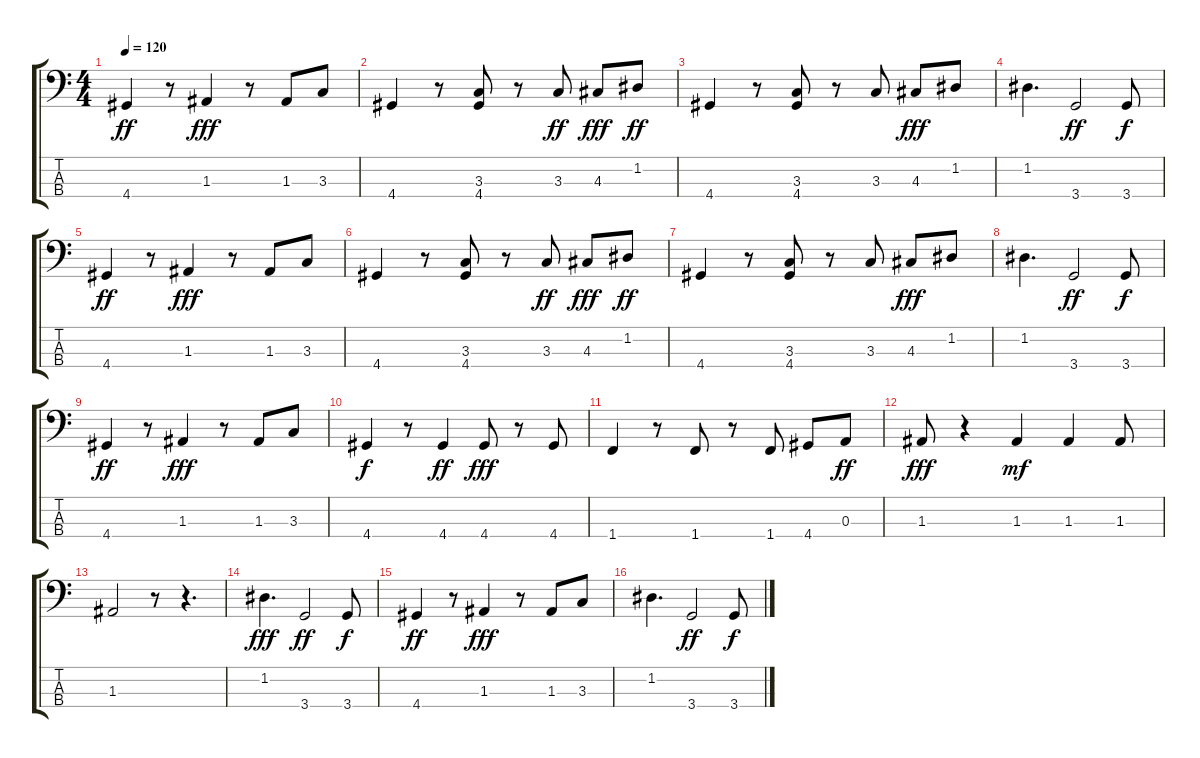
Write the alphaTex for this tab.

\track "" {instrument electricbassfinger}
\staff {score tabs}
\tuning (G2 D2 A1 E1) {hide}
\ts (4 4)
\tempo 120
\clef f4
\ks c
4.4.4{dy ff} r.8 1.3.4{dy fff} r.8 1.3.8 3.3.8 |
4.4.4 r.8 (3.3 4.4).8 r.8 3.3.8{dy ff} 4.3.8{dy fff} 1.2.8{dy ff} |
4.4.4 r.8 (3.3 4.4).8 r.8 3.3.8 4.3.8{dy fff} 1.2.8 |
1.2.4{d} 3.4.2{dy ff} 3.4.8{dy f} |
4.4.4{dy ff} r.8 1.3.4{dy fff} r.8 1.3.8 3.3.8 |
4.4.4 r.8 (3.3 4.4).8 r.8 3.3.8{dy ff} 4.3.8{dy fff} 1.2.8{dy ff} |
4.4.4 r.8 (3.3 4.4).8 r.8 3.3.8 4.3.8{dy fff} 1.2.8 |
1.2.4{d} 3.4.2{dy ff} 3.4.8{dy f} |
4.4.4{dy ff} r.8 1.3.4{dy fff} r.8 1.3.8 3.3.8 |
4.4.4{dy f} r.8 4.4.4{dy ff} 4.4.8{dy fff} r.8 4.4.8 |
1.4.4 r.8 1.4.8 r.8 1.4.8 4.4.8 0.3.8{dy ff} |
1.3.8{dy fff} r.4 1.3.4{dy mf} 1.3.4 1.3.8 |
1.3.2 r.8 r.4{d} |
1.2.4{d dy fff} 3.4.2{dy ff} 3.4.8{dy f} |
4.4.4{dy ff} r.8 1.3.4{dy fff} r.8 1.3.8 3.3.8 |
1.2.4{d} 3.4.2{dy ff} 3.4.8{dy f}
